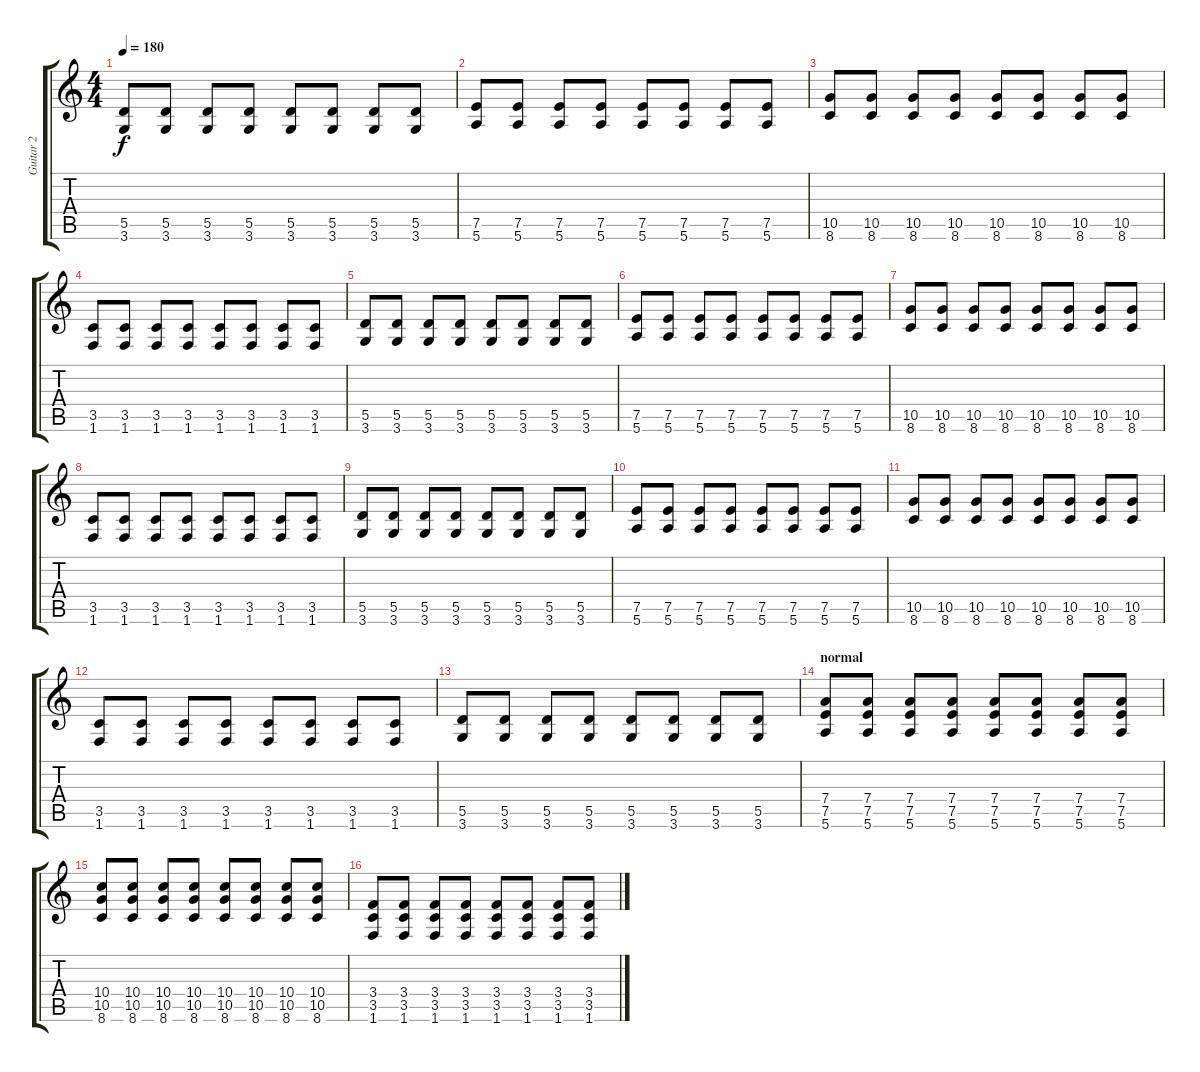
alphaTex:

\track ("Guitar 2" "Guitar 2") {instrument overdrivenguitar}
\staff {score tabs}
\tuning (E4 B3 G3 D3 A2 E2) {hide}
\ts (4 4)
\tempo 180
\clef g2
\ks c
(5.5 3.6).8{dy f} (5.5 3.6).8 (5.5 3.6).8 (5.5 3.6).8 (5.5 3.6).8 (5.5 3.6).8 (5.5 3.6).8 (5.5 3.6).8 |
(7.5 5.6).8 (7.5 5.6).8 (7.5 5.6).8 (7.5 5.6).8 (7.5 5.6).8 (7.5 5.6).8 (7.5 5.6).8 (7.5 5.6).8 |
(10.5 8.6).8 (10.5 8.6).8 (10.5 8.6).8 (10.5 8.6).8 (10.5 8.6).8 (10.5 8.6).8 (10.5 8.6).8 (10.5 8.6).8 |
(3.5 1.6).8 (3.5 1.6).8 (3.5 1.6).8 (3.5 1.6).8 (3.5 1.6).8 (3.5 1.6).8 (3.5 1.6).8 (3.5 1.6).8 |
(5.5 3.6).8 (5.5 3.6).8 (5.5 3.6).8 (5.5 3.6).8 (5.5 3.6).8 (5.5 3.6).8 (5.5 3.6).8 (5.5 3.6).8 |
(7.5 5.6).8 (7.5 5.6).8 (7.5 5.6).8 (7.5 5.6).8 (7.5 5.6).8 (7.5 5.6).8 (7.5 5.6).8 (7.5 5.6).8 |
(10.5 8.6).8 (10.5 8.6).8 (10.5 8.6).8 (10.5 8.6).8 (10.5 8.6).8 (10.5 8.6).8 (10.5 8.6).8 (10.5 8.6).8 |
(3.5 1.6).8 (3.5 1.6).8 (3.5 1.6).8 (3.5 1.6).8 (3.5 1.6).8 (3.5 1.6).8 (3.5 1.6).8 (3.5 1.6).8 |
(5.5 3.6).8 (5.5 3.6).8 (5.5 3.6).8 (5.5 3.6).8 (5.5 3.6).8 (5.5 3.6).8 (5.5 3.6).8 (5.5 3.6).8 |
(7.5 5.6).8 (7.5 5.6).8 (7.5 5.6).8 (7.5 5.6).8 (7.5 5.6).8 (7.5 5.6).8 (7.5 5.6).8 (7.5 5.6).8 |
(10.5 8.6).8 (10.5 8.6).8 (10.5 8.6).8 (10.5 8.6).8 (10.5 8.6).8 (10.5 8.6).8 (10.5 8.6).8 (10.5 8.6).8 |
(3.5 1.6).8 (3.5 1.6).8 (3.5 1.6).8 (3.5 1.6).8 (3.5 1.6).8 (3.5 1.6).8 (3.5 1.6).8 (3.5 1.6).8 |
(5.5 3.6).8 (5.5 3.6).8 (5.5 3.6).8 (5.5 3.6).8 (5.5 3.6).8 (5.5 3.6).8 (5.5 3.6).8 (5.5 3.6).8 |
\section ("" "normal")
(7.4 7.5 5.6).8 (7.4 7.5 5.6).8 (7.4 7.5 5.6).8 (7.4 7.5 5.6).8 (7.4 7.5 5.6).8 (7.4 7.5 5.6).8 (7.4 7.5 5.6).8 (7.4 7.5 5.6).8 |
(10.4 10.5 8.6).8 (10.4 10.5 8.6).8 (10.4 10.5 8.6).8 (10.4 10.5 8.6).8 (10.4 10.5 8.6).8 (10.4 10.5 8.6).8 (10.4 10.5 8.6).8 (10.4 10.5 8.6).8 |
(3.4 3.5 1.6).8 (3.4 3.5 1.6).8 (3.4 3.5 1.6).8 (3.4 3.5 1.6).8 (3.4 3.5 1.6).8 (3.4 3.5 1.6).8 (3.4 3.5 1.6).8 (3.4 3.5 1.6).8
